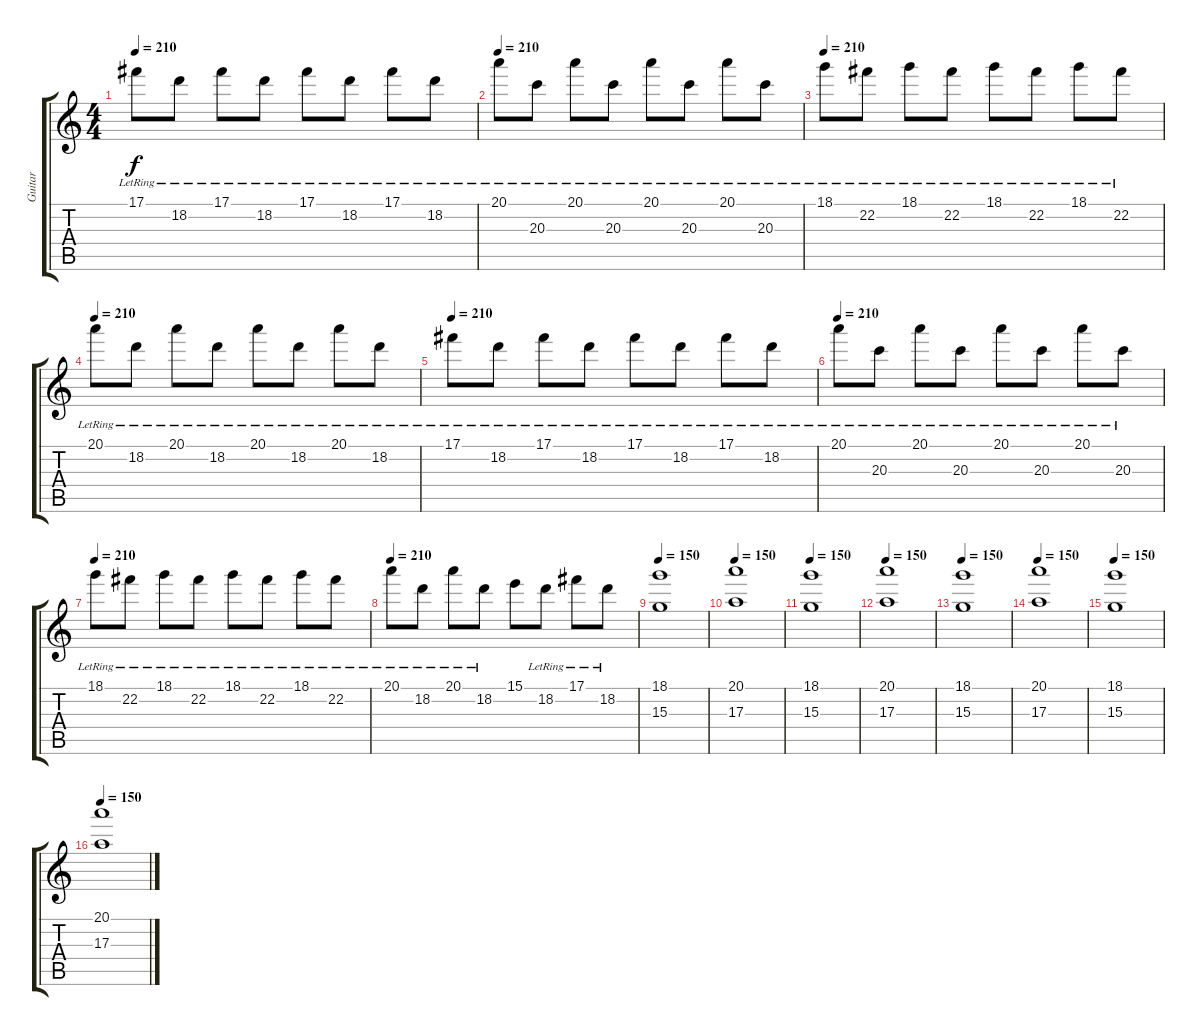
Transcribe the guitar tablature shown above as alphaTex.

\track ("Guitar" "Guitar") {instrument overdrivenguitar}
\staff {score tabs}
\tuning (Db4 Ab3 E3 B2 Gb2 B1) {hide}
\ts (4 4)
\tempo 210
\clef g2
\ks c
17.1{lr}.8{dy f volume 9} 18.2{lr}.8 17.1{lr}.8 18.2{lr}.8 17.1{lr}.8 18.2{lr}.8 17.1{lr}.8 18.2{lr}.8 |
\tempo 210
20.1{lr}.8 20.3{lr}.8 20.1{lr}.8 20.3{lr}.8 20.1{lr}.8 20.3{lr}.8 20.1{lr}.8 20.3{lr}.8 |
\tempo 210
18.1{lr}.8 22.2{lr}.8 18.1{lr}.8 22.2{lr}.8 18.1{lr}.8 22.2{lr}.8 18.1{lr}.8 22.2{lr}.8 |
\tempo 210
20.1{lr}.8 18.2{lr}.8 20.1{lr}.8 18.2{lr}.8 20.1{lr}.8 18.2{lr}.8 20.1{lr}.8 18.2{lr}.8 |
\tempo 210
17.1{lr}.8{volume 9} 18.2{lr}.8 17.1{lr}.8 18.2{lr}.8 17.1{lr}.8 18.2{lr}.8 17.1{lr}.8 18.2{lr}.8 |
\tempo 210
20.1{lr}.8 20.3{lr}.8 20.1{lr}.8 20.3{lr}.8 20.1{lr}.8 20.3{lr}.8 20.1{lr}.8 20.3{lr}.8 |
\tempo 210
18.1{lr}.8 22.2{lr}.8 18.1{lr}.8 22.2{lr}.8 18.1{lr}.8 22.2{lr}.8 18.1{lr}.8 22.2{lr}.8 |
\tempo 210
20.1{lr}.8 18.2{lr}.8 20.1{lr}.8 18.2{lr}.8 15.1.8 18.2{lr}.8 17.1{lr}.8 18.2{lr}.8 |
\tempo 150
(18.1 15.3).1{volume 13 instrument overdrivenguitar} |
\tempo 150
(20.1 17.3).1 |
\tempo 150
(18.1 15.3).1 |
\tempo 150
(20.1 17.3).1 |
\tempo 150
(18.1 15.3).1 |
\tempo 150
(20.1 17.3).1 |
\tempo 150
(18.1 15.3).1 |
\tempo 150
(20.1 17.3).1
